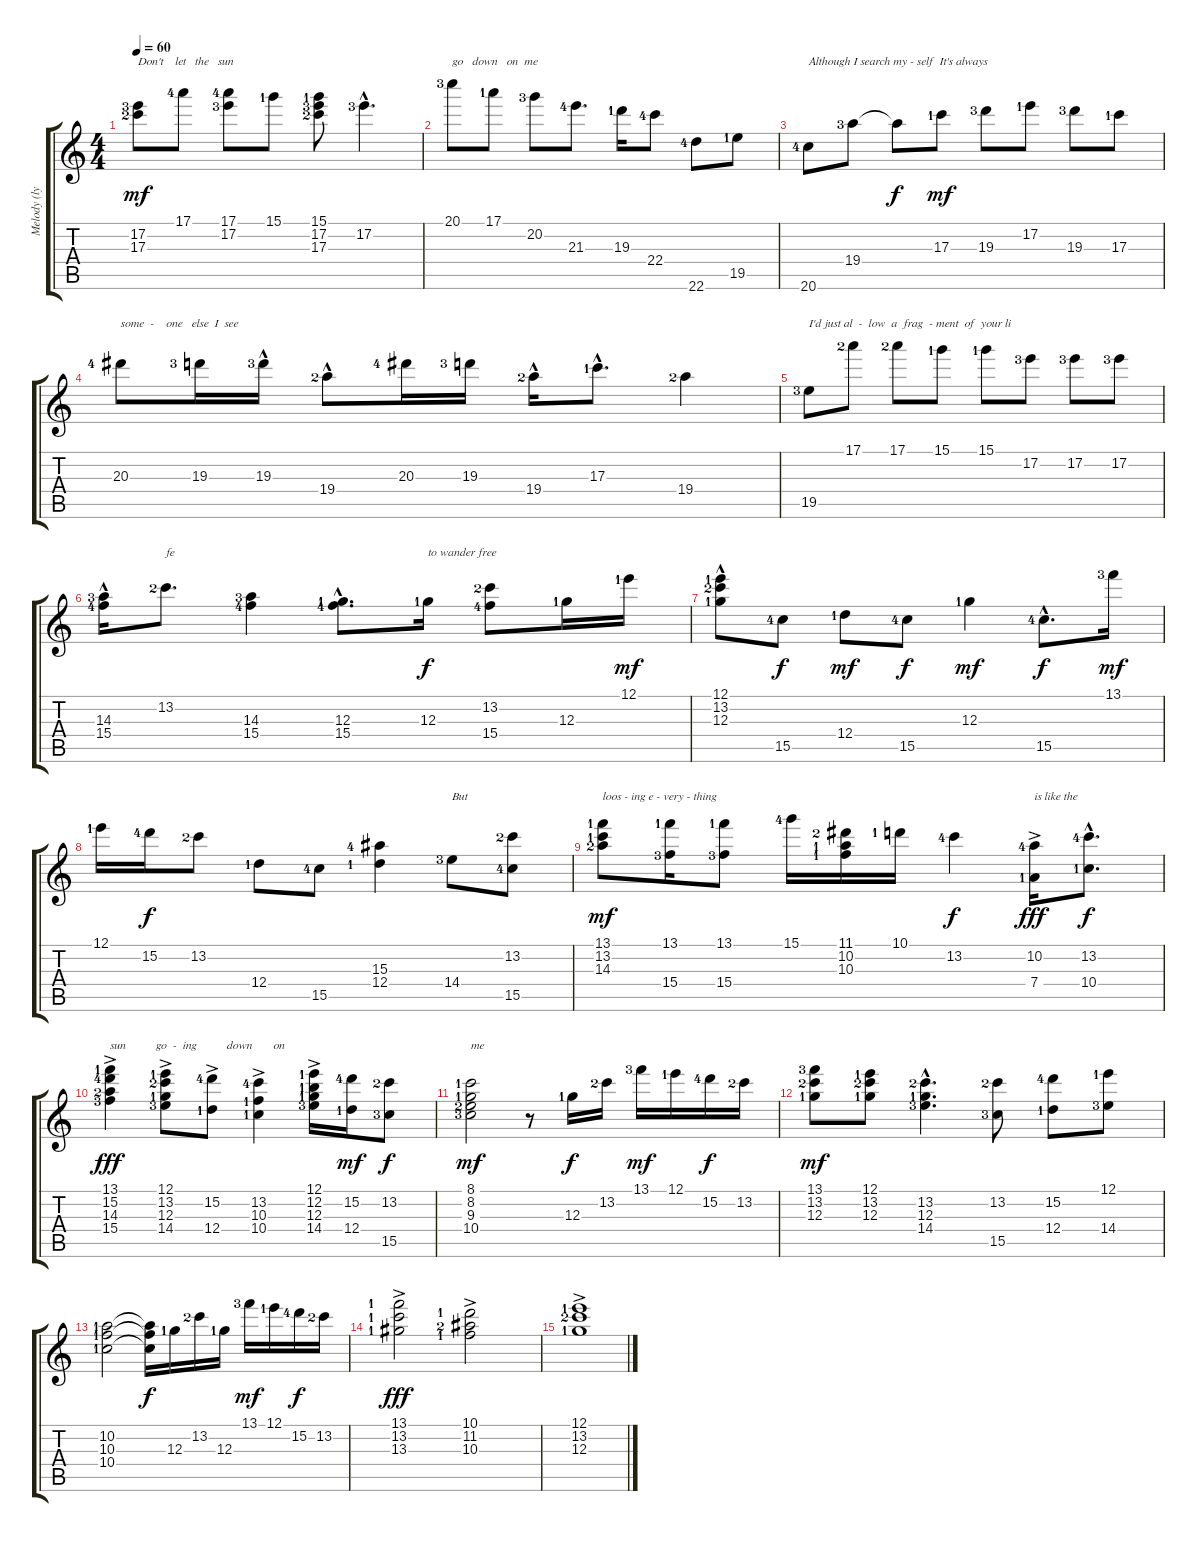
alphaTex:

\track ("Melody (lyrics/l.h. fingering)" "Melody (ly") {instrument electricguitarjazz}
\staff {score tabs}
\tuning (E4 B3 G3 D3 A2 E2) {hide}
\ts (4 4)
\tempo 60
\clef g2
\ks c
(17.2{lf 4} 17.3{lf 3}).8{txt "Don't    let   the   sun" dy mf} 17.1{lf 5}.8 (17.1{lf 5} 17.2{lf 4}).8 15.1{lf 2}.8 (15.1{lf 2} 17.2{lf 4} 17.3{lf 3}).8 17.2{hac lf 4}.4{d} |
20.1{lf 4}.8{txt "go   down   on  me"} 17.1{lf 2}.8 20.2{lf 4}.8 21.3{lf 5}.8{d} 19.3{lf 2}.16 22.4{lf 5}.8 22.6{lf 5}.8 19.5{lf 2}.8 |
20.6{lf 5}.8{txt "Although I search my - self  It's always"} 19.4{lf 4}.8 19.4{t}.8{dy f} 17.3{lf 2}.8{dy mf} 19.3{lf 4}.8 17.2{lf 2}.8 19.3{lf 4}.8 17.3{lf 2}.8 |
20.3{lf 5}.8{txt "some  -    one   else  I  see"} 19.3{lf 4}.16 19.3{hac lf 4}.16 19.4{hac lf 3}.8 20.3{lf 5}.16 19.3{lf 4}.16 19.4{hac lf 3}.16 17.3{hac lf 2}.8{d} 19.4{lf 3}.4 |
19.5{lf 4}.8{txt "I'd just al  -  low  a  frag  - ment  of  your li "} 17.1{lf 3}.8 17.1{lf 3}.8 15.1{lf 2}.8 15.1{lf 2}.8 17.2{lf 4}.8 17.2{lf 4}.8 17.2{lf 4}.8 |
(14.3{hac lf 4} 15.4{hac lf 5}).16 13.2{lf 3}.8{d txt "fe"} (14.3{lf 4} 15.4{lf 5}).4 (12.3{hac lf 2} 15.4{hac lf 5}).8{d} 12.3{lf 2}.16{txt "to wander free" dy f} (13.2{lf 3} 15.4{lf 5}).8 12.3{lf 2}.16 12.1{lf 2}.16{dy mf} |
(12.1{hac lf 2} 13.2{lf 3} 12.3{lf 2}).8 15.5{lf 5}.8{dy f} 12.4{lf 2}.8{dy mf} 15.5{lf 5}.8{dy f} 12.3{lf 2}.4{dy mf} 15.5{hac lf 5}.8{d dy f} 13.1{lf 4}.16{dy mf} |
12.1{lf 2}.16 15.2{lf 5}.16{dy f} 13.2{lf 3}.8 12.4{lf 2}.8 15.5{lf 5}.8 (15.3{lf 5} 12.4{lf 2}).4 14.4{lf 4}.8{txt "But"} (13.2{lf 3} 15.5{lf 5}).8 |
(13.1{lf 2} 13.2{lf 2} 14.3{lf 3}).8{txt "loos - ing e - very - thing" dy mf} (13.1{lf 2} 15.4{lf 4}).16 (13.1{lf 2} 15.4{lf 4}).8 15.1{lf 5}.16 (11.1{lf 3} 10.2{lf 2} 10.3{lf 2}).16 10.1{lf 2}.16 13.2{lf 5}.4{dy f} (10.2{ac lf 5} 7.4{ac lf 2}).16{txt "is like the" dy fff} (13.2{hac lf 5} 10.4{hac lf 2}).8{d dy f} |
(13.1{ac lf 2} 15.2{ac lf 5} 14.3{ac lf 3} 15.4{ac lf 4}).4{txt "sun          go  -  ing          down       on" dy fff} (12.1{ac lf 2} 13.2{ac lf 3} 12.3{ac lf 2} 14.4{ac lf 4}).8 (15.2{ac lf 5} 12.4{ac lf 2}).8 (13.2{ac lf 5} 10.3{ac lf 2} 10.4{ac lf 2}).4 (12.1{ac lf 2} 12.2{ac lf 2} 12.3{ac lf 2} 14.4{ac lf 4}).16 (15.2{lf 5} 12.4{lf 2}).16{dy mf} (13.2{lf 3} 15.5{lf 4}).8{dy f} |
(8.1{lf 2} 8.2{lf 2} 9.3{lf 3} 10.4{lf 4}).2{txt "me" dy mf} r.8 12.3{lf 2}.16{dy f} 13.2{lf 3}.16 13.1{lf 4}.16{dy mf} 12.1{lf 2}.16 15.2{lf 5}.16{dy f} 13.2{lf 3}.16 |
(13.1{lf 4} 13.2{lf 3} 12.3{lf 2}).8{dy mf} (12.1{lf 2} 13.2{lf 3} 12.3{lf 2}).8 (13.2{hac lf 3} 12.3{hac lf 2} 14.4{hac lf 4}).4{d} (13.2{lf 3} 15.5{lf 4}).8 (15.2{lf 5} 12.4{lf 2}).8 (12.1{lf 2} 14.4{lf 4}).8 |
(10.2{lf 2} 10.3{lf 2} 10.4{lf 2}).2 (10.2{t} 10.3{t} 10.4{t}).16{dy f} 12.3{lf 2}.16 13.2{lf 3}.16 12.3{lf 2}.16 13.1{lf 4}.16{dy mf} 12.1{lf 2}.16 15.2{lf 5}.16{dy f} 13.2{lf 3}.16 |
(13.1{ac lf 2} 13.2{ac lf 2} 13.3{ac lf 2}).2{dy fff} (10.1{ac lf 2} 11.2{ac lf 3} 10.3{ac lf 2}).2 |
(12.1{ac lf 2} 13.2{ac lf 3} 12.3{ac lf 2}).1
